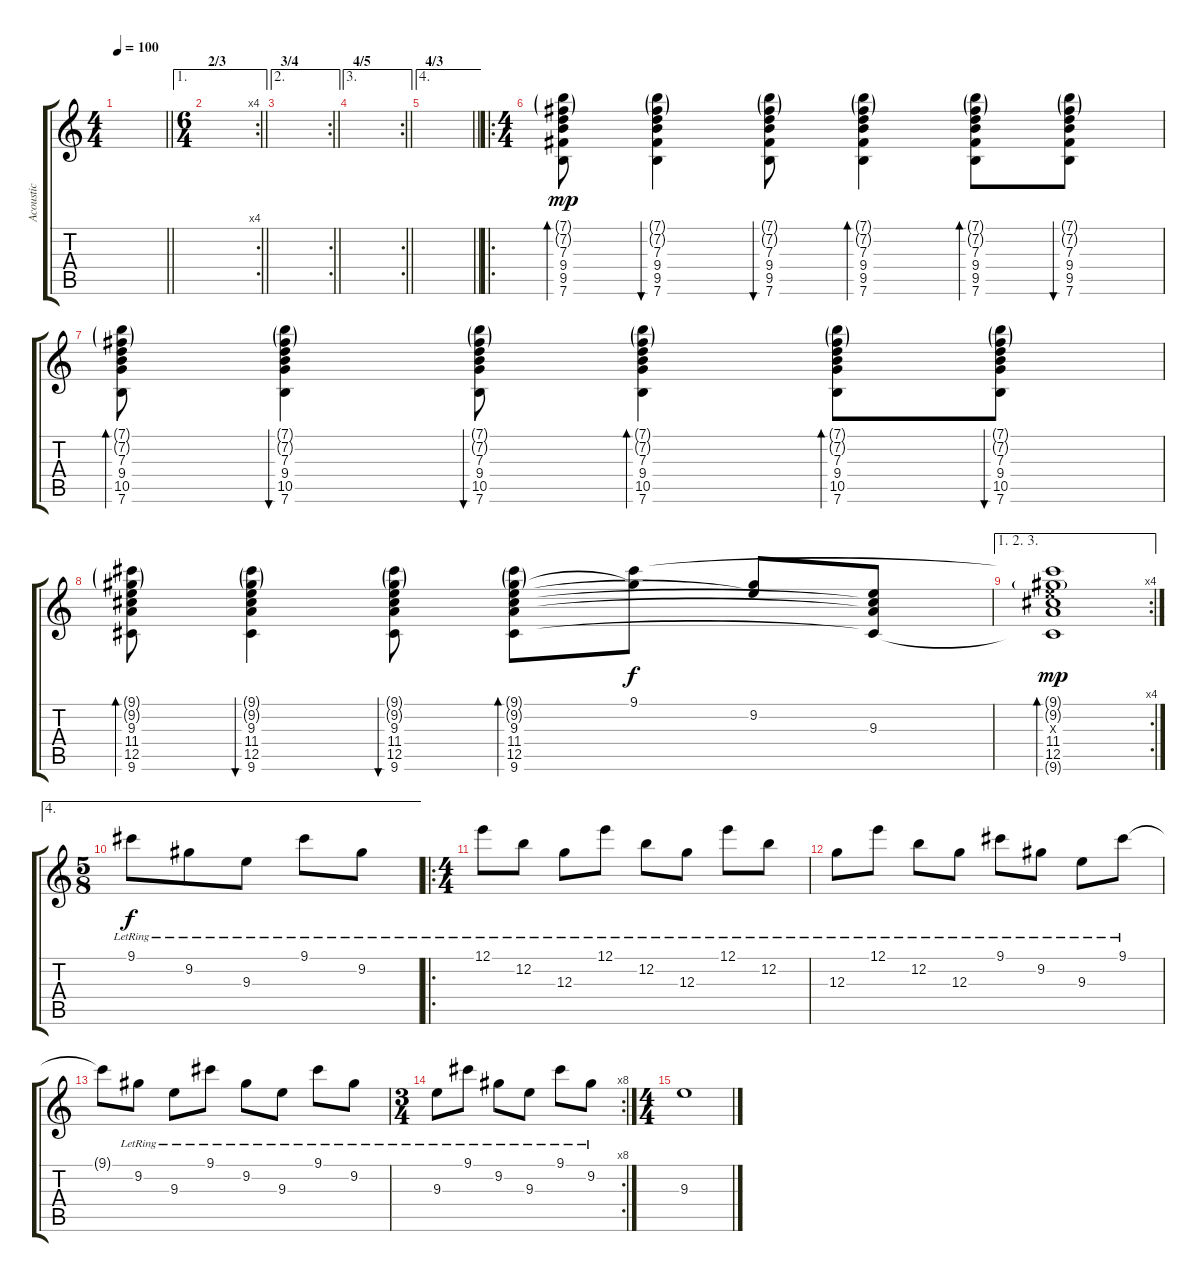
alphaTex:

\track ("Acoustic" "Acoustic") {instrument acousticguitarsteel}
\staff {score tabs}
\tuning (E4 B3 G3 D3 A2 E2) {hide}
\ts (4 4)
\tempo 100
\clef g2
\barLineRight lightlight
\ks c
|
\ae 1
\rc 4
\ts (6 4)
\section ("" "2/3")
\barLineRight lightlight
|
\ae 2
\rc 2
\section ("" "3/4")
\barLineRight lightlight
|
\ae 3
\rc 2
\section ("" "4/5")
\barLineRight lightlight
|
\ae 4
\section ("" "4/3")
\barLineRight lightlight
|
\ro
\ts (4 4)
(7.1{g} 7.2{g} 7.3 9.4 9.5 7.6).8{bd 60 dy mp} (7.1{g} 7.2{g} 7.3 9.4 9.5 7.6).4{bu 60} (7.1{g} 7.2{g} 7.3 9.4 9.5 7.6).8{bu 60} (7.1{g} 7.2{g} 7.3 9.4 9.5 7.6).4{bd 60} (7.1{g} 7.2{g} 7.3 9.4 9.5 7.6).8{bd 60} (7.1{g} 7.2{g} 7.3 9.4 9.5 7.6).8{bu 60} |
(7.1{g} 7.2{g} 7.3 9.4 10.5 7.6).8{bd 60} (7.1{g} 7.2{g} 7.3 9.4 10.5 7.6).4{bu 60} (7.1{g} 7.2{g} 7.3 9.4 10.5 7.6).8{bu 60} (7.1{g} 7.2{g} 7.3 9.4 10.5 7.6).4{bd 60} (7.1{g} 7.2{g} 7.3 9.4 10.5 7.6).8{bd 60} (7.1{g} 7.2{g} 7.3 9.4 10.5 7.6).8{bu 60} |
(9.1{g} 9.2{g} 9.3 11.4 12.5 9.6).8{bd 60} (9.1{g} 9.2{g} 9.3 11.4 12.5 9.6).4{bu 60} (9.1{g} 9.2{g} 9.3 11.4 12.5 9.6).8{bu 60} (9.1{g} 9.2{g} 9.3 11.4 12.5 9.6).8{bd 60} (9.1 9.2{t}).8{dy f} (9.2 9.3{t}).8 (9.3 11.4{t} 12.5{t} 9.6{t}).8 |
\ae (1 2 3)
\rc 4
(9.1{t} 9.2{g} 9.3{x} 11.4 12.5 9.6{t}).1{bd 60 dy mp} |
\ae 4
\ts (5 8)
9.1{lr}.8{dy f} 9.2{lr}.8 9.3{lr}.8 9.1{lr}.8 9.2{lr}.8 |
\ro
\ts (4 4)
12.1{lr}.8 12.2{lr}.8 12.3{lr}.8 12.1{lr}.8 12.2{lr}.8 12.3{lr}.8 12.1{lr}.8 12.2{lr}.8 |
12.3{lr}.8 12.1{lr}.8 12.2{lr}.8 12.3{lr}.8 9.1{lr}.8 9.2{lr}.8 9.3{lr}.8 9.1{lr}.8 |
9.1{t}.8 9.2{lr}.8 9.3{lr}.8 9.1{lr}.8 9.2{lr}.8 9.3{lr}.8 9.1{lr}.8 9.2{lr}.8 |
\rc 8
\ts (3 4)
9.3{lr}.8 9.1{lr}.8 9.2{lr}.8 9.3{lr}.8 9.1{lr}.8 9.2{lr}.8 |
\ts (4 4)
9.3.1
